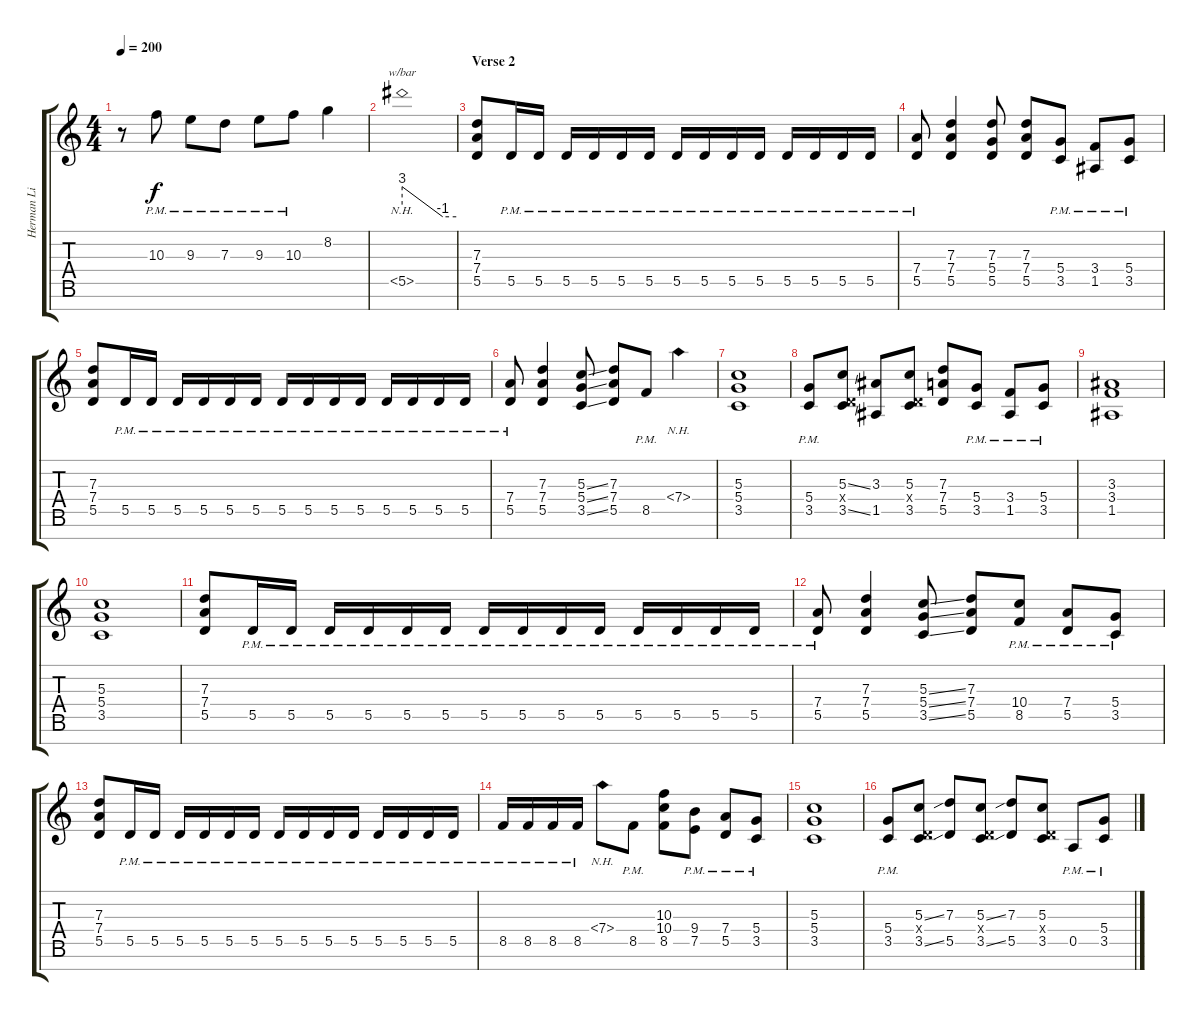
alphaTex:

\track ("Herman Li | Lead" "Herman Li ") {instrument distortionguitar}
\staff {score tabs}
\tuning (E4 B3 G3 D3 A2 E2 B1) {hide}
\ts (4 4)
\tempo 200
\clef g2
\ks c
r.8{dy f} 10.3{pm}.8 9.3{pm}.8 7.3{pm}.8 9.3{pm}.8 10.3{pm}.8 8.2.4 |
5.5{nh}.1{tbe (custom default 0 12 45 -4 60 -4)} |
\section ("" "Verse 2")
(7.3 7.4 5.5).8 5.5{pm}.16 5.5{pm}.16 5.5{pm}.16 5.5{pm}.16 5.5{pm}.16 5.5{pm}.16 5.5{pm}.16 5.5{pm}.16 5.5{pm}.16 5.5{pm}.16 5.5{pm}.16 5.5{pm}.16 5.5{pm}.16 5.5{pm}.16 |
(7.4{pm} 5.5{pm}).8 (7.3 7.4 5.5).4 (7.3 5.4 5.5).8 (7.3 7.4 5.5).8 (5.4{pm} 3.5{pm}).8 (3.4{pm} 1.5{pm}).8 (5.4{pm} 3.5{pm}).8 |
(7.3 7.4 5.5).8 5.5{pm}.16 5.5{pm}.16 5.5{pm}.16 5.5{pm}.16 5.5{pm}.16 5.5{pm}.16 5.5{pm}.16 5.5{pm}.16 5.5{pm}.16 5.5{pm}.16 5.5{pm}.16 5.5{pm}.16 5.5{pm}.16 5.5{pm}.16 |
(7.4{pm} 5.5{pm}).8 (7.3 7.4 5.5).4 (5.3{ss} 5.4{ss} 3.5{ss}).8 (7.3 7.4 5.5).8 8.5{pm}.8 7.4{nh}.4 |
(5.3 5.4 3.5).1 |
(5.4{pm} 3.5{pm}).8 (5.3{ss} 0.4{x} 3.5{ss}).8 (3.3 1.5).8 (5.3 0.4{x} 3.5).8 (7.3 7.4 5.5).8 (5.4{pm} 3.5{pm}).8 (3.4{pm} 1.5{pm}).8 (5.4{pm} 3.5{pm}).8 |
(3.3 3.4 1.5).1 |
(5.3 5.4 3.5).1 |
(7.3 7.4 5.5).8 5.5{pm}.16 5.5{pm}.16 5.5{pm}.16 5.5{pm}.16 5.5{pm}.16 5.5{pm}.16 5.5{pm}.16 5.5{pm}.16 5.5{pm}.16 5.5{pm}.16 5.5{pm}.16 5.5{pm}.16 5.5{pm}.16 5.5{pm}.16 |
(7.4{pm} 5.5{pm}).8 (7.3 7.4 5.5).4 (5.3{ss} 5.4{ss} 3.5{ss}).8 (7.3 7.4 5.5).8 (10.4{pm} 8.5{pm}).8 (7.4{pm} 5.5{pm}).8 (5.4{pm} 3.5{pm}).8 |
(7.3 7.4 5.5).8 5.5{pm}.16 5.5{pm}.16 5.5{pm}.16 5.5{pm}.16 5.5{pm}.16 5.5{pm}.16 5.5{pm}.16 5.5{pm}.16 5.5{pm}.16 5.5{pm}.16 5.5{pm}.16 5.5{pm}.16 5.5{pm}.16 5.5{pm}.16 |
8.5{pm}.16 8.5{pm}.16 8.5{pm}.16 8.5{pm}.16 7.4{nh}.8 8.5{pm}.8 (10.3 10.4 8.5).8 (9.4{pm} 7.5{pm}).8 (7.4{pm} 5.5{pm}).8 (5.4{pm} 3.5{pm}).8 |
(5.3 5.4 3.5).1 |
(5.4{pm} 3.5{pm}).8 (5.3{ss} 0.4{x} 3.5{ss}).8 (7.3 5.5).8 (5.3{ss} 0.4{x} 3.5{ss}).8 (7.3 5.5).8 (5.3 0.4{x} 3.5).8 0.5{pm}.8 (5.4{pm} 3.5{pm}).8
